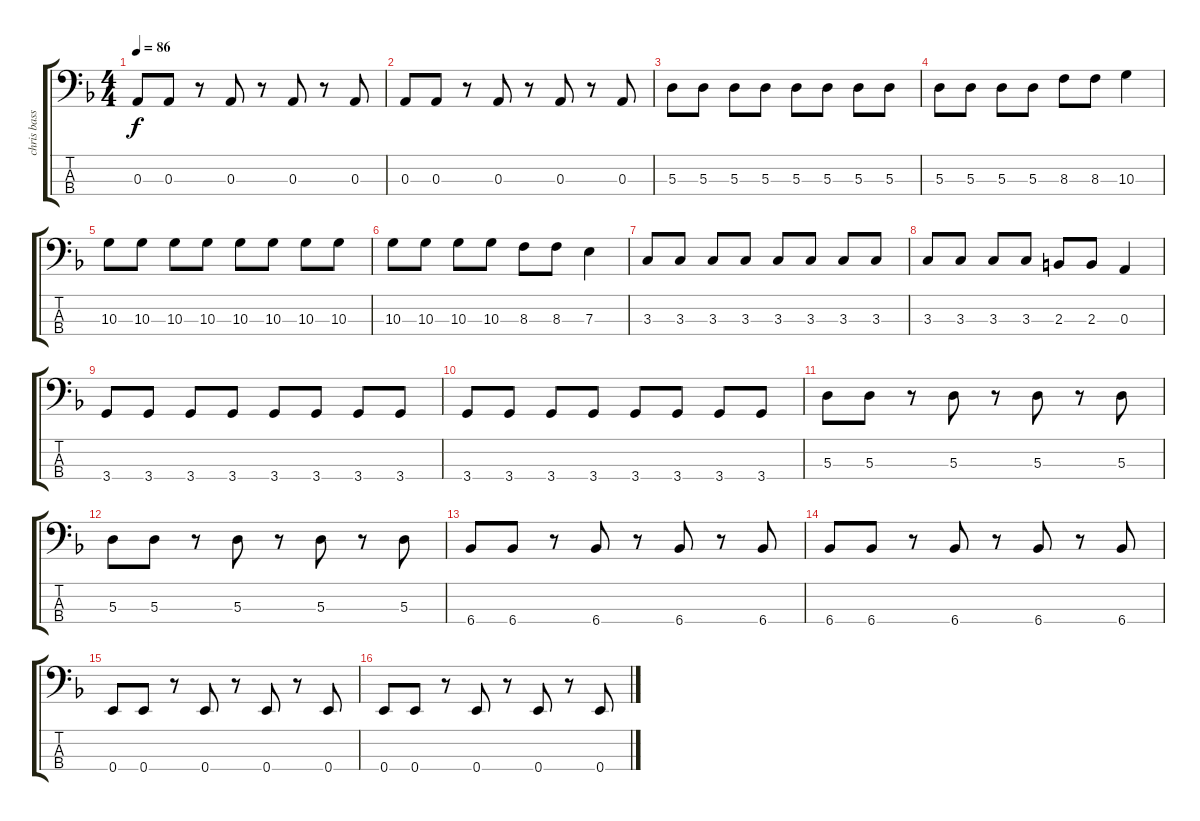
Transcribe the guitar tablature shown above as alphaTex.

\track ("chris bass" "chris bass") {instrument electricbassfinger}
\staff {score tabs}
\tuning (G2 D2 A1 E1) {hide}
\ts (4 4)
\tempo 86
\clef f4
\ks f
0.3.8{dy f} 0.3.8 r.8 0.3.8 r.8 0.3.8 r.8 0.3.8 |
0.3.8 0.3.8 r.8 0.3.8 r.8 0.3.8 r.8 0.3.8 |
5.3.8 5.3.8 5.3.8 5.3.8 5.3.8 5.3.8 5.3.8 5.3.8 |
5.3.8 5.3.8 5.3.8 5.3.8 8.3.8 8.3.8 10.3.4 |
10.3.8 10.3.8 10.3.8 10.3.8 10.3.8 10.3.8 10.3.8 10.3.8 |
10.3.8 10.3.8 10.3.8 10.3.8 8.3.8 8.3.8 7.3.4 |
3.3.8 3.3.8 3.3.8 3.3.8 3.3.8 3.3.8 3.3.8 3.3.8 |
3.3.8 3.3.8 3.3.8 3.3.8 2.3.8 2.3.8 0.3.4 |
3.4.8 3.4.8 3.4.8 3.4.8 3.4.8 3.4.8 3.4.8 3.4.8 |
3.4.8 3.4.8 3.4.8 3.4.8 3.4.8 3.4.8 3.4.8 3.4.8 |
5.3.8 5.3.8 r.8 5.3.8 r.8 5.3.8 r.8 5.3.8 |
5.3.8 5.3.8 r.8 5.3.8 r.8 5.3.8 r.8 5.3.8 |
6.4.8 6.4.8 r.8 6.4.8 r.8 6.4.8 r.8 6.4.8 |
6.4.8 6.4.8 r.8 6.4.8 r.8 6.4.8 r.8 6.4.8 |
0.4.8 0.4.8 r.8 0.4.8 r.8 0.4.8 r.8 0.4.8 |
0.4.8 0.4.8 r.8 0.4.8 r.8 0.4.8 r.8 0.4.8
